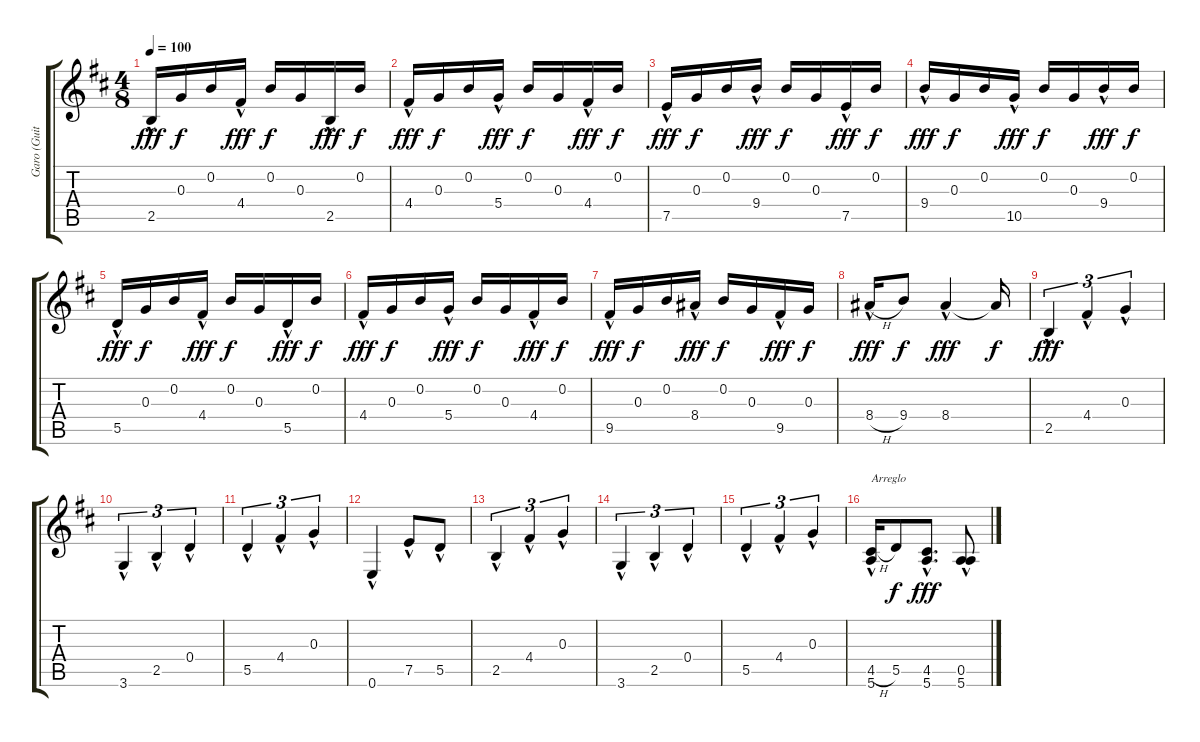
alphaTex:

\track ("Garo (Guitarra Lider)" "Garo (Guit") {instrument acousticguitarnylon}
\staff {score tabs}
\tuning (E4 B3 G3 D3 A2 E2) {hide}
\ts (4 8)
\tempo 100
\clef g2
\ks bminor
2.5{hac}.16{dy fff} 0.3.16{dy f} 0.2.16 4.4{hac}.16{dy fff} 0.2.16{dy f} 0.3.16 2.5{hac}.16{dy fff} 0.2.16{dy f} |
4.4{hac}.16{dy fff} 0.3.16{dy f} 0.2.16 5.4{hac}.16{dy fff} 0.2.16{dy f} 0.3.16 4.4{hac}.16{dy fff} 0.2.16{dy f} |
7.5{hac}.16{dy fff} 0.3.16{dy f} 0.2.16 9.4{hac}.16{dy fff} 0.2.16{dy f} 0.3.16 7.5{hac}.16{dy fff} 0.2.16{dy f} |
9.4{hac}.16{dy fff} 0.3.16{dy f} 0.2.16 10.5{hac}.16{dy fff} 0.2.16{dy f} 0.3.16 9.4{hac}.16{dy fff} 0.2.16{dy f} |
5.5{hac}.16{dy fff} 0.3.16{dy f} 0.2.16 4.4{hac}.16{dy fff} 0.2.16{dy f} 0.3.16 5.5{hac}.16{dy fff} 0.2.16{dy f} |
4.4{hac}.16{dy fff} 0.3.16{dy f} 0.2.16 5.4{hac}.16{dy fff} 0.2.16{dy f} 0.3.16 4.4{hac}.16{dy fff} 0.2.16{dy f} |
9.5{hac}.16{dy fff} 0.3.16{dy f} 0.2.16 8.4{hac}.16{dy fff} 0.2.16{dy f} 0.3.16 9.5{hac}.16{dy fff} 0.3.16{dy f} |
8.4{h hac}.16{dy fff} 9.4.8{dy f} 8.4{hac}.4{dy fff} 8.4{t}.16{dy f} |
2.5{hac}.4{tu (3 2) dy fff} 4.4{hac}.4{tu (3 2)} 0.3{hac}.4{tu (3 2)} |
3.6{hac}.4{tu (3 2)} 2.5{hac}.4{tu (3 2)} 0.4{hac}.4{tu (3 2)} |
5.5{hac}.4{tu (3 2)} 4.4{hac}.4{tu (3 2)} 0.3{hac}.4{tu (3 2)} |
0.6{hac}.4 7.5{hac}.8 5.5{hac}.8 |
2.5{hac}.4{tu (3 2)} 4.4{hac}.4{tu (3 2)} 0.3{hac}.4{tu (3 2)} |
3.6{hac}.4{tu (3 2)} 2.5{hac}.4{tu (3 2)} 0.4{hac}.4{tu (3 2)} |
5.5{hac}.4{tu (3 2)} 4.4{hac}.4{tu (3 2)} 0.3{hac}.4{tu (3 2)} |
(4.5{h hac} 5.6{hac}).16{txt "Arreglo"} 5.5.8{dy f} (4.5{hac} 5.6{hac}).8{d dy fff} (0.5{hac} 5.6{hac}).8
